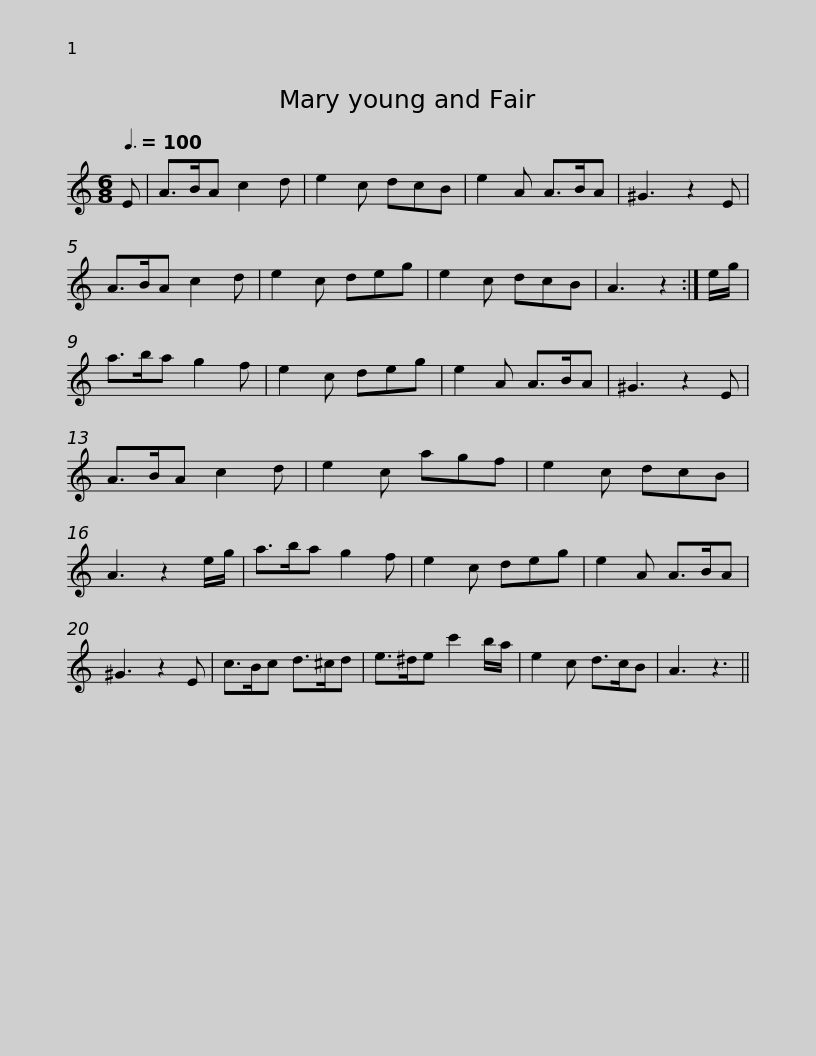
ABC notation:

X:1
L:1/8
Q:3/8=100
M:6/8
I:linebreak $
K:C
V:1 treble
V:1
 E | A>BA c2 d | e2 c dcB | e2 A A>BA | ^G3 z2 E | %5
 A>BA c2 d | e2 c deg | e2 c dcB | A3 z2 :| e/g/ |$ %10
 a>ba g2 f | e2 c deg | e2 A A>BA | ^G3 z2 E | A>BA c2 d | %15
 e2 c agf | e2 c dcB | A3 z2 e/g/ |$ a>ba g2 f | e2 c deg | %20
 e2 A A>BA | ^G3 z2 E | c>Bc d>^cd | e>^de c'2 b/a/ | e2 c d>cB | %25
 A3 z3 || %26
